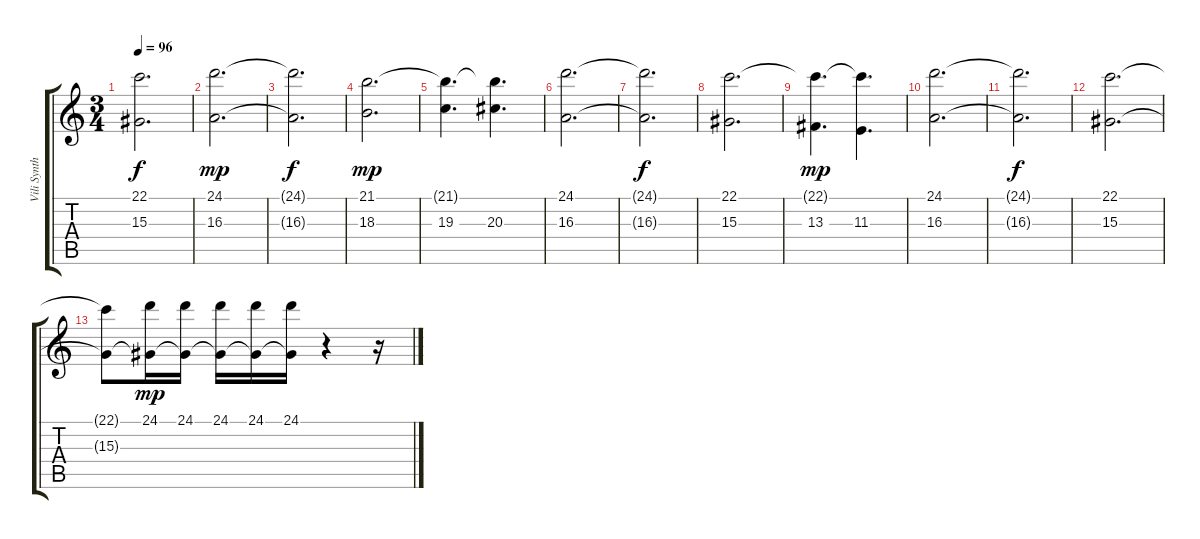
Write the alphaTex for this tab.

\track ("Vili Synth" "Vili Synth") {instrument stringensemble1}
\staff {score tabs}
\tuning (D4 A3 F3 C3 G2 D2) {hide}
\ts (3 4)
\tempo 96
\clef g2
\ks c
(22.1{t} 15.3{t}).2{d dy f} |
(24.1 16.3).2{d dy mp} |
(24.1{t} 16.3{t}).2{d dy f} |
(21.1 18.3).2{d dy mp} |
(21.1{t} 19.3).4{d} (21.1{t} 20.3).4{d} |
(24.1 16.3).2{d} |
(24.1{t} 16.3{t}).2{d dy f} |
(22.1 15.3).2{d} |
(22.1{t} 13.3).4{d dy mp} (22.1{t} 11.3).4{d} |
(24.1 16.3).2{d} |
(24.1{t} 16.3{t}).2{d dy f} |
(22.1 15.3).2{d} |
(22.1{t} 15.3{t}).8 (24.1 15.3{t}).16{dy mp} (24.1 15.3{t}).16 (24.1 15.3{t}).16 (24.1 15.3{t}).16 (24.1 15.3{t}).16 r.4 r.16
